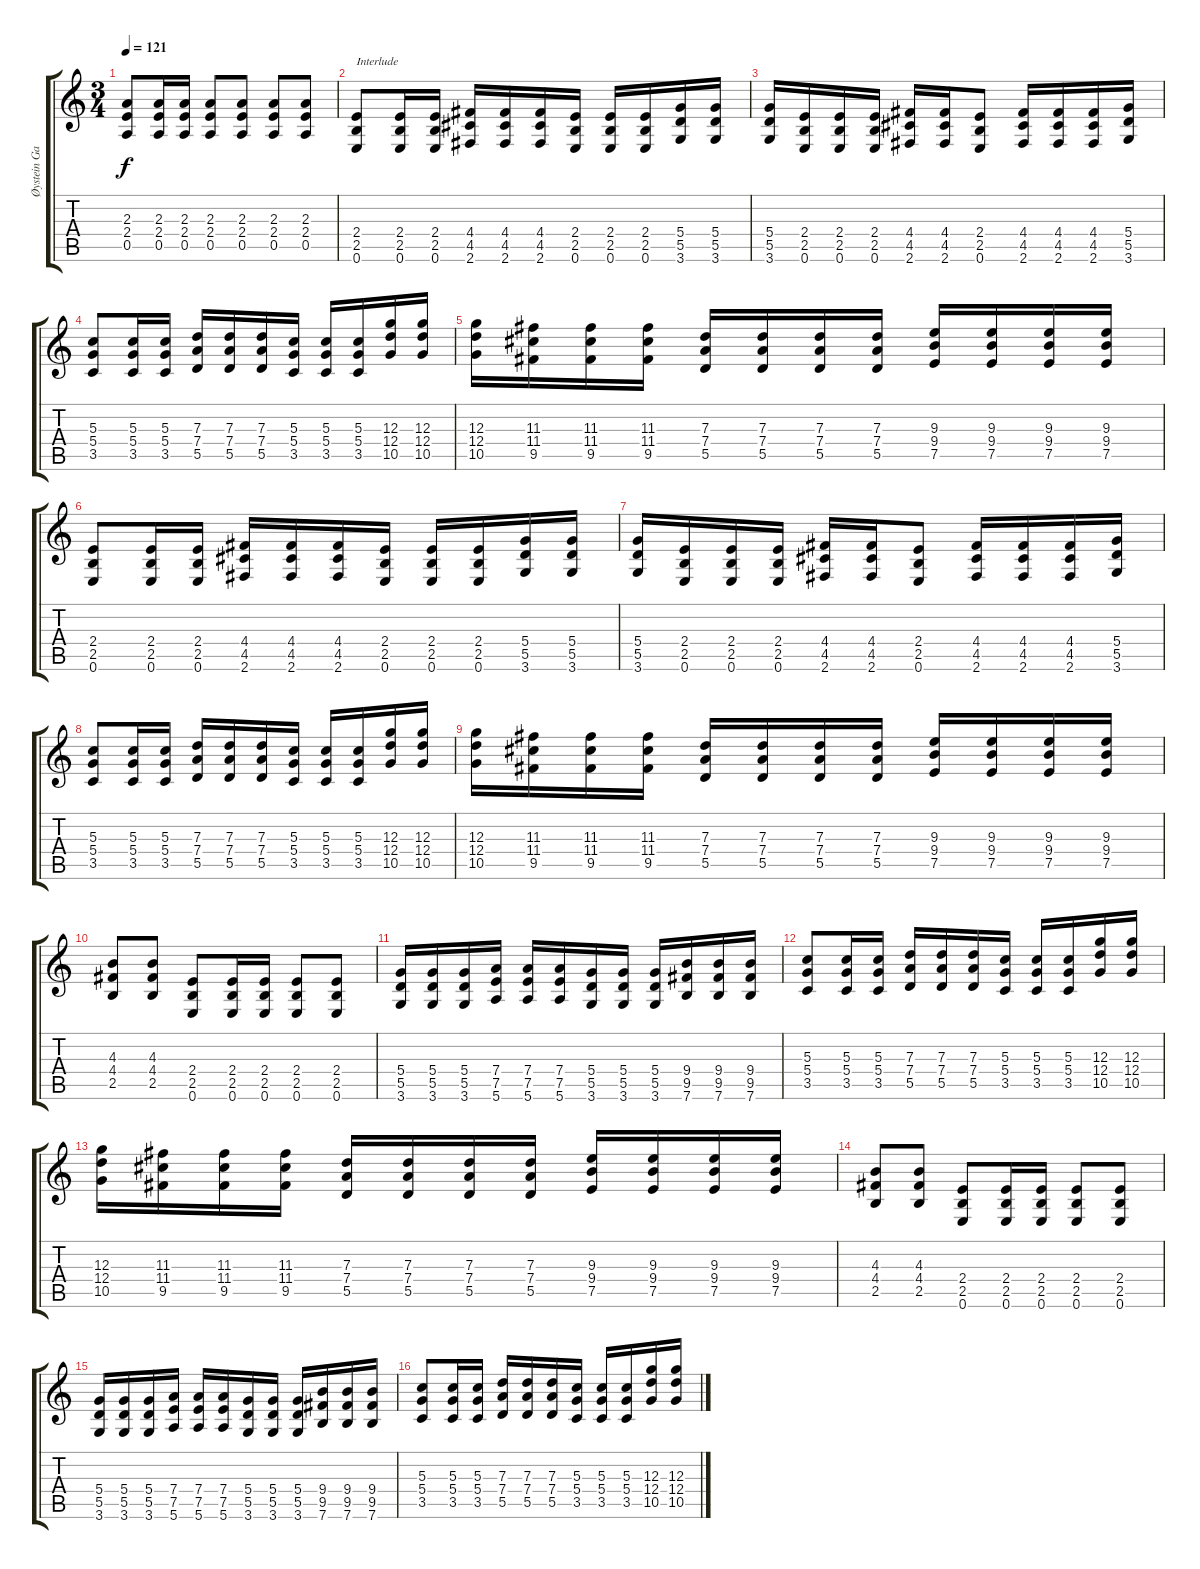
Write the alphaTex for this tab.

\track ("Øystein Garnes Brum" "Øystein Ga") {instrument distortionguitar}
\staff {score tabs}
\tuning (E4 B3 G3 D3 A2 E2) {hide}
\ts (3 4)
\tempo 121
\clef g2
\ks c
(2.3 2.4 0.5).8{dy f} (2.3 2.4 0.5).16 (2.3 2.4 0.5).16 (2.3 2.4 0.5).8 (2.3 2.4 0.5).8 (2.3 2.4 0.5).8 (2.3 2.4 0.5).8 |
(2.4 2.5 0.6).8{txt "Interlude"} (2.4 2.5 0.6).16 (2.4 2.5 0.6).16 (4.4 4.5 2.6).16 (4.4 4.5 2.6).16 (4.4 4.5 2.6).16 (2.4 2.5 0.6).16 (2.4 2.5 0.6).16 (2.4 2.5 0.6).16 (5.4 5.5 3.6).16 (5.4 5.5 3.6).16 |
(5.4 5.5 3.6).16 (2.4 2.5 0.6).16 (2.4 2.5 0.6).16 (2.4 2.5 0.6).16 (4.4 4.5 2.6).16 (4.4 4.5 2.6).16 (2.4 2.5 0.6).8 (4.4 4.5 2.6).16 (4.4 4.5 2.6).16 (4.4 4.5 2.6).16 (5.4 5.5 3.6).16 |
(5.3 5.4 3.5).8 (5.3 5.4 3.5).16 (5.3 5.4 3.5).16 (7.3 7.4 5.5).16 (7.3 7.4 5.5).16 (7.3 7.4 5.5).16 (5.3 5.4 3.5).16 (5.3 5.4 3.5).16 (5.3 5.4 3.5).16 (12.3 12.4 10.5).16 (12.3 12.4 10.5).16 |
(12.3 12.4 10.5).16 (11.3 11.4 9.5).16 (11.3 11.4 9.5).16 (11.3 11.4 9.5).16 (7.3 7.4 5.5).16 (7.3 7.4 5.5).16 (7.3 7.4 5.5).16 (7.3 7.4 5.5).16 (9.3 9.4 7.5).16 (9.3 9.4 7.5).16 (9.3 9.4 7.5).16 (9.3 9.4 7.5).16 |
(2.4 2.5 0.6).8 (2.4 2.5 0.6).16 (2.4 2.5 0.6).16 (4.4 4.5 2.6).16 (4.4 4.5 2.6).16 (4.4 4.5 2.6).16 (2.4 2.5 0.6).16 (2.4 2.5 0.6).16 (2.4 2.5 0.6).16 (5.4 5.5 3.6).16 (5.4 5.5 3.6).16 |
(5.4 5.5 3.6).16 (2.4 2.5 0.6).16 (2.4 2.5 0.6).16 (2.4 2.5 0.6).16 (4.4 4.5 2.6).16 (4.4 4.5 2.6).16 (2.4 2.5 0.6).8 (4.4 4.5 2.6).16 (4.4 4.5 2.6).16 (4.4 4.5 2.6).16 (5.4 5.5 3.6).16 |
(5.3 5.4 3.5).8 (5.3 5.4 3.5).16 (5.3 5.4 3.5).16 (7.3 7.4 5.5).16 (7.3 7.4 5.5).16 (7.3 7.4 5.5).16 (5.3 5.4 3.5).16 (5.3 5.4 3.5).16 (5.3 5.4 3.5).16 (12.3 12.4 10.5).16 (12.3 12.4 10.5).16 |
(12.3 12.4 10.5).16 (11.3 11.4 9.5).16 (11.3 11.4 9.5).16 (11.3 11.4 9.5).16 (7.3 7.4 5.5).16 (7.3 7.4 5.5).16 (7.3 7.4 5.5).16 (7.3 7.4 5.5).16 (9.3 9.4 7.5).16 (9.3 9.4 7.5).16 (9.3 9.4 7.5).16 (9.3 9.4 7.5).16 |
(4.3 4.4 2.5).8 (4.3 4.4 2.5).8 (2.4 2.5 0.6).8 (2.4 2.5 0.6).16 (2.4 2.5 0.6).16 (2.4 2.5 0.6).8 (2.4 2.5 0.6).8 |
(5.4 5.5 3.6).16 (5.4 5.5 3.6).16 (5.4 5.5 3.6).16 (7.4 7.5 5.6).16 (7.4 7.5 5.6).16 (7.4 7.5 5.6).16 (5.4 5.5 3.6).16 (5.4 5.5 3.6).16 (5.4 5.5 3.6).16 (9.4 9.5 7.6).16 (9.4 9.5 7.6).16 (9.4 9.5 7.6).16 |
(5.3 5.4 3.5).8 (5.3 5.4 3.5).16 (5.3 5.4 3.5).16 (7.3 7.4 5.5).16 (7.3 7.4 5.5).16 (7.3 7.4 5.5).16 (5.3 5.4 3.5).16 (5.3 5.4 3.5).16 (5.3 5.4 3.5).16 (12.3 12.4 10.5).16 (12.3 12.4 10.5).16 |
(12.3 12.4 10.5).16 (11.3 11.4 9.5).16 (11.3 11.4 9.5).16 (11.3 11.4 9.5).16 (7.3 7.4 5.5).16 (7.3 7.4 5.5).16 (7.3 7.4 5.5).16 (7.3 7.4 5.5).16 (9.3 9.4 7.5).16 (9.3 9.4 7.5).16 (9.3 9.4 7.5).16 (9.3 9.4 7.5).16 |
(4.3 4.4 2.5).8 (4.3 4.4 2.5).8 (2.4 2.5 0.6).8 (2.4 2.5 0.6).16 (2.4 2.5 0.6).16 (2.4 2.5 0.6).8 (2.4 2.5 0.6).8 |
(5.4 5.5 3.6).16 (5.4 5.5 3.6).16 (5.4 5.5 3.6).16 (7.4 7.5 5.6).16 (7.4 7.5 5.6).16 (7.4 7.5 5.6).16 (5.4 5.5 3.6).16 (5.4 5.5 3.6).16 (5.4 5.5 3.6).16 (9.4 9.5 7.6).16 (9.4 9.5 7.6).16 (9.4 9.5 7.6).16 |
(5.3 5.4 3.5).8 (5.3 5.4 3.5).16 (5.3 5.4 3.5).16 (7.3 7.4 5.5).16 (7.3 7.4 5.5).16 (7.3 7.4 5.5).16 (5.3 5.4 3.5).16 (5.3 5.4 3.5).16 (5.3 5.4 3.5).16 (12.3 12.4 10.5).16 (12.3 12.4 10.5).16
